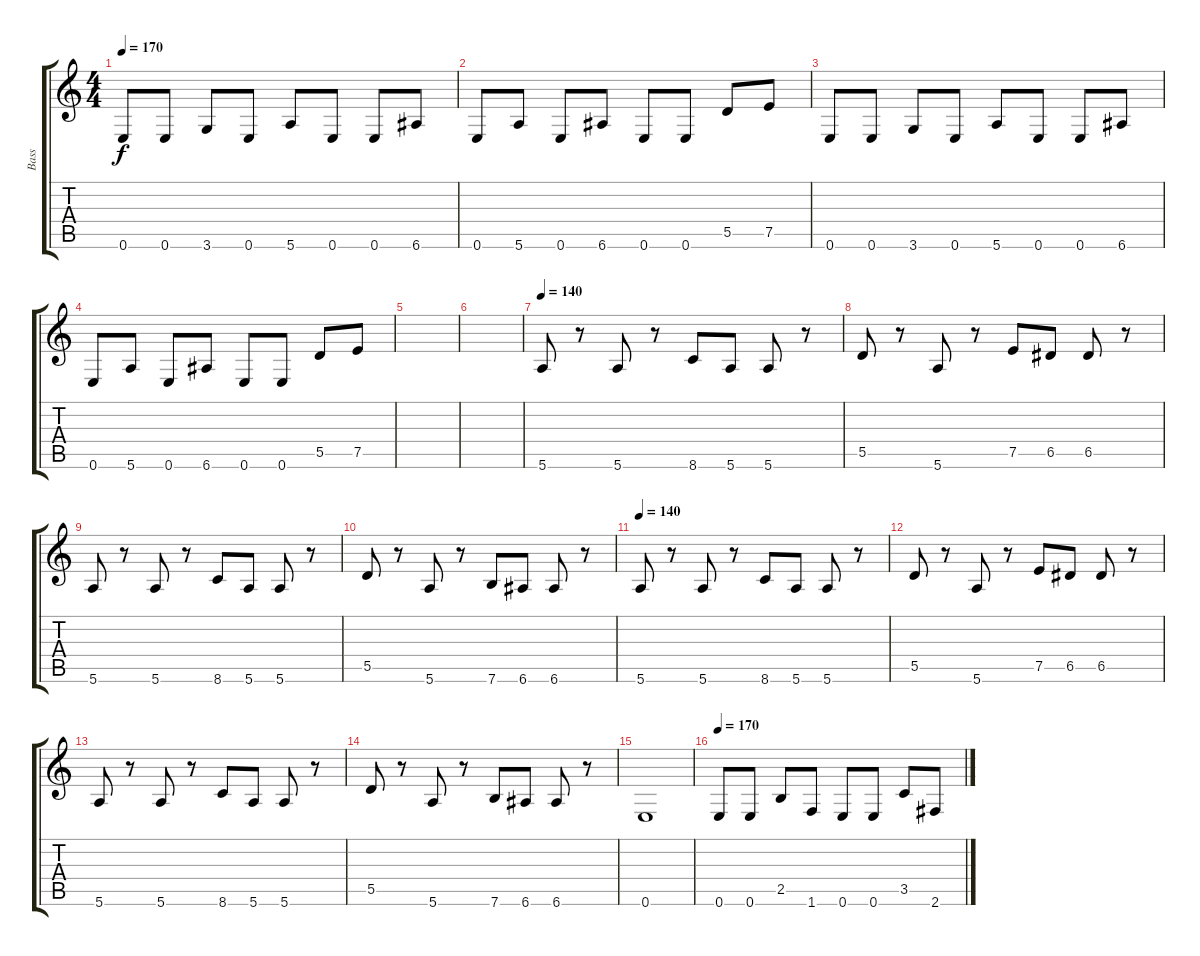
\track ("Bass" "Bass") {instrument electricbasspick}
\staff {score tabs}
\tuning (E4 B3 G3 D3 A2 E2) {hide}
\ts (4 4)
\tempo 170
\clef g2
\ks c
0.6.8{dy f} 0.6.8 3.6.8 0.6.8 5.6.8 0.6.8 0.6.8 6.6.8 |
0.6.8 5.6.8 0.6.8 6.6.8 0.6.8 0.6.8 5.5.8 7.5.8 |
0.6.8 0.6.8 3.6.8 0.6.8 5.6.8 0.6.8 0.6.8 6.6.8 |
0.6.8 5.6.8 0.6.8 6.6.8 0.6.8 0.6.8 5.5.8 7.5.8 |
|
|
\tempo 140
5.6.8 r.8 5.6.8 r.8 8.6.8 5.6.8 5.6.8 r.8 |
5.5.8 r.8 5.6.8 r.8 7.5.8 6.5.8 6.5.8 r.8 |
5.6.8 r.8 5.6.8 r.8 8.6.8 5.6.8 5.6.8 r.8 |
5.5.8 r.8 5.6.8 r.8 7.6.8 6.6.8 6.6.8 r.8 |
\tempo 140
5.6.8 r.8 5.6.8 r.8 8.6.8 5.6.8 5.6.8 r.8 |
5.5.8 r.8 5.6.8 r.8 7.5.8 6.5.8 6.5.8 r.8 |
5.6.8 r.8 5.6.8 r.8 8.6.8 5.6.8 5.6.8 r.8 |
5.5.8 r.8 5.6.8 r.8 7.6.8 6.6.8 6.6.8 r.8 |
0.6.1 |
\tempo 170
0.6.8 0.6.8 2.5.8 1.6.8 0.6.8 0.6.8 3.5.8 2.6.8
